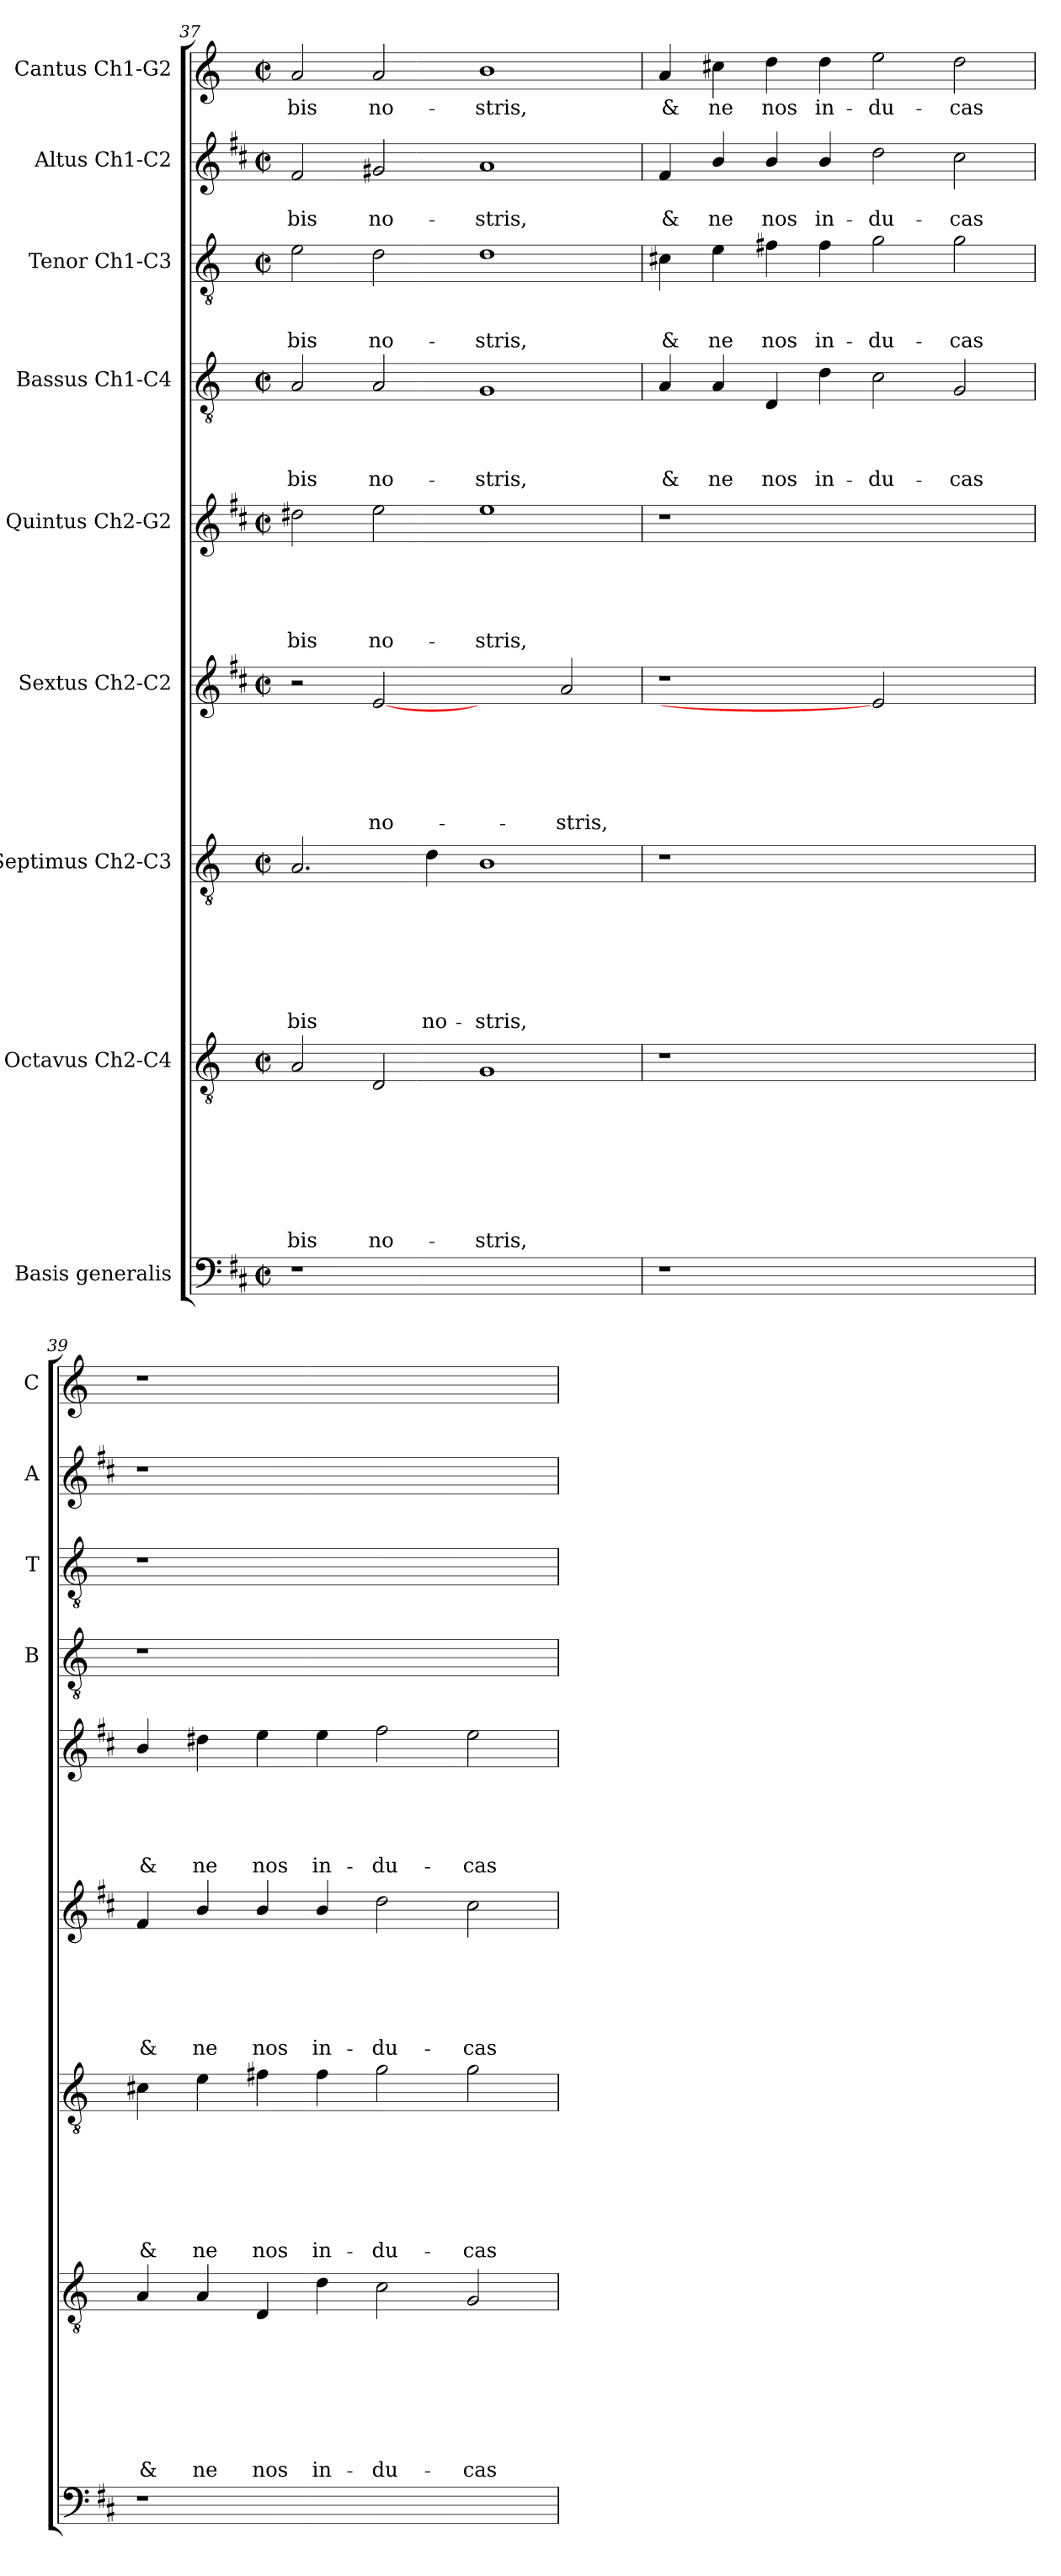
**kern	**kern	**text	**text	**text	**text	**text	**text	**text	**text	**kern	**text	**text	**text	**text	**text	**text	**text	**kern	**text	**text	**text	**text	**text	**text	**kern	**text	**text	**text	**text	**text	**kern	**text	**text	**text	**text	**kern	**text	**text	**text	**kern	**text	**text	**kern	**text
*part9	*part8	*part8	*part8	*part8	*part8	*part8	*part8	*part8	*part8	*part7	*part7	*part7	*part7	*part7	*part7	*part7	*part7	*part6	*part6	*part6	*part6	*part6	*part6	*part6	*part5	*part5	*part5	*part5	*part5	*part5	*part4	*part4	*part4	*part4	*part4	*part3	*part3	*part3	*part3	*part2	*part2	*part2	*part1	*part1
*staff9	*staff8	*staff8	*staff8	*staff8	*staff8	*staff8	*staff8	*staff8	*staff8	*staff7	*staff7	*staff7	*staff7	*staff7	*staff7	*staff7	*staff7	*staff6	*staff6	*staff6	*staff6	*staff6	*staff6	*staff6	*staff5	*staff5	*staff5	*staff5	*staff5	*staff5	*staff4	*staff4	*staff4	*staff4	*staff4	*staff3	*staff3	*staff3	*staff3	*staff2	*staff2	*staff2	*staff1	*staff1
*I"Basis generalis	*I"Octavus Ch2-C4	*	*	*	*	*	*	*	*	*I"Septimus Ch2-C3	*	*	*	*	*	*	*	*I"Sextus Ch2-C2	*	*	*	*	*	*	*I"Quintus Ch2-G2	*	*	*	*	*	*I"Bassus Ch1-C4	*	*	*	*	*I"Tenor Ch1-C3	*	*	*	*I"Altus Ch1-C2	*	*	*I"Cantus Ch1-G2	*
*	*	*	*	*	*	*	*	*	*	*	*	*	*	*	*	*	*	*	*	*	*	*	*	*	*	*	*	*	*	*	*I'B	*	*	*	*	*I'T	*	*	*	*I'A	*	*	*I'C	*
*clefF4	*clefGv2	*	*	*	*	*	*	*	*	*clefGv2	*	*	*	*	*	*	*	*clefG2	*	*	*	*	*	*	*clefG2	*	*	*	*	*	*clefGv2	*	*	*	*	*clefGv2	*	*	*	*clefG2	*	*	*clefG2	*
*ITrd1c2	*	*	*	*	*	*	*	*	*	*	*	*	*	*	*	*	*	*ITrd1c2	*	*	*	*	*	*	*ITrd1c2	*	*	*	*	*	*	*	*	*	*	*	*	*	*	*ITrd1c2	*	*	*	*
*k[]	*k[]	*	*	*	*	*	*	*	*	*k[]	*	*	*	*	*	*	*	*k[]	*	*	*	*	*	*	*k[]	*	*	*	*	*	*k[]	*	*	*	*	*k[]	*	*	*	*k[]	*	*	*k[]	*
*C:	*C:	*	*	*	*	*	*	*	*	*C:	*	*	*	*	*	*	*	*C:	*	*	*	*	*	*	*C:	*	*	*	*	*	*C:	*	*	*	*	*C:	*	*	*	*C:	*	*	*C:	*
*M2/2	*M2/2	*	*	*	*	*	*	*	*	*M2/2	*	*	*	*	*	*	*	*M2/2	*	*	*	*	*	*	*M2/2	*	*	*	*	*	*M2/2	*	*	*	*	*M2/2	*	*	*	*M2/2	*	*	*M2/2	*
*met(c|)	*met(c|)	*	*	*	*	*	*	*	*	*met(c|)	*	*	*	*	*	*	*	*met(c|)	*	*	*	*	*	*	*met(c|)	*	*	*	*	*	*met(c|)	*	*	*	*	*met(c|)	*	*	*	*met(c|)	*	*	*met(c|)	*
=37	=37	=37	=37	=37	=37	=37	=37	=37	=37	=37	=37	=37	=37	=37	=37	=37	=37	=37	=37	=37	=37	=37	=37	=37	=37	=37	=37	=37	=37	=37	=37	=37	=37	=37	=37	=37	=37	=37	=37	=37	=37	=37	=37	=37
!	!	!	!	!	!	!	!	!	!LO:LY:b	!	!	!	!	!	!	!	!LO:LY:b	!	!	!	!	!	!	!	!	!	!	!	!	!LO:LY:b	!	!	!	!	!LO:LY:b	!	!	!	!LO:LY:b	!	!	!LO:LY:b	!	!LO:LY:b
1r	2A/	.	.	.	.	.	.	.	-bis	2.A/	.	.	.	.	.	.	-bis	2r	.	.	.	.	.	.	2cc#X\	.	.	.	.	-bis	2A/	.	.	.	-bis	2e\	.	.	-bis	2e/	.	-bis	2a/	-bis
!	!	!	!	!	!	!	!	!	!LO:LY:b	!	!	!	!	!	!	!	!	!	!	!	!	!	!	!LO:LY:b	!	!	!	!	!	!LO:LY:b	!	!	!	!	!LO:LY:b	!	!	!	!LO:LY:b	!	!	!LO:LY:b	!	!LO:LY:b
.	2D/	.	.	.	.	.	.	.	no-	.	.	.	.	.	.	.	.	[2d	.	.	.	.	.	no-	2dd\	.	.	.	.	no-	2A/	.	.	.	no-	2d\	.	.	no-	2f#X/	.	no-	2a/	no-
!	!	!	!	!	!	!	!	!	!	!	!	!	!	!	!	!	!LO:LY:b	!	!	!	!	!	!	!	!	!	!	!	!	!	!	!	!	!	!	!	!	!	!	!	!	!	!	!
.	.	.	.	.	.	.	.	.	.	4d\	.	.	.	.	.	.	no-	.	.	.	.	.	.	.	.	.	.	.	.	.	.	.	.	.	.	.	.	.	.	.	.	.	.	.
!	!	!	!	!	!	!	!	!	!LO:LY:b	!	!	!	!	!	!	!	!LO:LY:b	!	!	!	!	!	!	!	!	!	!	!	!	!LO:LY:b	!	!	!	!	!LO:LY:b	!	!	!	!LO:LY:b	!	!	!LO:LY:b	!	!LO:LY:b
1ryy	1G	.	.	.	.	.	.	.	-stris,	1B	.	.	.	.	.	.	-stris,	2ryy	.	.	.	.	.	.	1dd	.	.	.	.	-stris,	1G	.	.	.	-stris,	1d	.	.	-stris,	1g	.	-stris,	1b	-stris,
!	!	!	!	!	!	!	!	!	!	!	!	!	!	!	!	!	!	!	!	!	!	!	!	!LO:LY:b	!	!	!	!	!	!	!	!	!	!	!	!	!	!	!	!	!	!	!	!
.	.	.	.	.	.	.	.	.	.	.	.	.	.	.	.	.	.	2g/	.	.	.	.	.	-stris,	.	.	.	.	.	.	.	.	.	.	.	.	.	.	.	.	.	.	.	.
!!LO:LB:g=z
=38	=38	=38	=38	=38	=38	=38	=38	=38	=38	=38	=38	=38	=38	=38	=38	=38	=38	=38	=38	=38	=38	=38	=38	=38	=38	=38	=38	=38	=38	=38	=38	=38	=38	=38	=38	=38	=38	=38	=38	=38	=38	=38	=38	=38
!	!	!	!	!	!	!	!	!	!	!	!	!	!	!	!	!	!	!	!	!	!	!	!	!	!	!	!	!	!	!	!	!	!	!	!LO:LY:b	!	!	!	!LO:LY:b	!	!	!LO:LY:b	!	!LO:LY:b
1r	1r	.	.	.	.	.	.	.	.	1r	.	.	.	.	.	.	.	1r	.	.	.	.	.	.	1r	.	.	.	.	.	4A/	.	.	.	&	4c#X\	.	.	&	4e/	.	&	4a/	&
!	!	!	!	!	!	!	!	!	!	!	!	!	!	!	!	!	!	!	!	!	!	!	!	!	!	!	!	!	!	!	!	!	!	!	!LO:LY:b	!	!	!	!LO:LY:b	!	!	!LO:LY:b	!	!LO:LY:b
.	.	.	.	.	.	.	.	.	.	.	.	.	.	.	.	.	.	.	.	.	.	.	.	.	.	.	.	.	.	.	4A/	.	.	.	ne	4e\	.	.	ne	4a/	.	ne	4cc#X\	ne
!	!	!	!	!	!	!	!	!	!	!	!	!	!	!	!	!	!	!	!	!	!	!	!	!	!	!	!	!	!	!	!	!	!	!	!LO:LY:b	!	!	!	!LO:LY:b	!	!	!LO:LY:b	!	!LO:LY:b
.	.	.	.	.	.	.	.	.	.	.	.	.	.	.	.	.	.	.	.	.	.	.	.	.	.	.	.	.	.	.	4D/	.	.	.	nos	4f#X\	.	.	nos	4a/	.	nos	4dd\	nos
!	!	!	!	!	!	!	!	!	!	!	!	!	!	!	!	!	!	!	!	!	!	!	!	!	!	!	!	!	!	!	!	!	!	!	!LO:LY:b	!	!	!	!LO:LY:b	!	!	!LO:LY:b	!	!LO:LY:b
.	.	.	.	.	.	.	.	.	.	.	.	.	.	.	.	.	.	.	.	.	.	.	.	.	.	.	.	.	.	.	4d\	.	.	.	in-	4f#\	.	.	in-	4a/	.	in-	4dd\	in-
!	!	!	!	!	!	!	!	!	!	!	!	!	!	!	!	!	!	!	!	!	!	!	!	!	!	!	!	!	!	!	!	!	!	!	!LO:LY:b	!	!	!	!LO:LY:b	!	!	!LO:LY:b	!	!LO:LY:b
1ryy	1ryy	.	.	.	.	.	.	.	.	1ryy	.	.	.	.	.	.	.	2d]	.	.	.	.	.	.	1ryy	.	.	.	.	.	2c\	.	.	.	-du-	2g\	.	.	-du-	2cc\	.	-du-	2ee\	-du-
!	!	!	!	!	!	!	!	!	!	!	!	!	!	!	!	!	!	!	!	!	!	!	!	!	!	!	!	!	!	!	!	!	!	!	!LO:LY:b	!	!	!	!LO:LY:b	!	!	!LO:LY:b	!	!LO:LY:b
.	.	.	.	.	.	.	.	.	.	.	.	.	.	.	.	.	.	2ryy	.	.	.	.	.	.	.	.	.	.	.	.	2G/	.	.	.	-cas	2g\	.	.	-cas	2b\	.	-cas	2dd\	-cas
=39	=39	=39	=39	=39	=39	=39	=39	=39	=39	=39	=39	=39	=39	=39	=39	=39	=39	=39	=39	=39	=39	=39	=39	=39	=39	=39	=39	=39	=39	=39	=39	=39	=39	=39	=39	=39	=39	=39	=39	=39	=39	=39	=39	=39
!	!	!	!	!	!	!	!	!	!LO:LY:b	!	!	!	!	!	!	!	!LO:LY:b	!	!	!	!	!	!	!LO:LY:b	!	!	!	!	!	!LO:LY:b	!	!	!	!	!	!	!	!	!	!	!	!	!	!
1r	4A/	.	.	.	.	.	.	.	&	4c#X\	.	.	.	.	.	.	&	4e/	.	.	.	.	.	&	4a/	.	.	.	.	&	1r	.	.	.	.	1r	.	.	.	1r	.	.	1r	.
!	!	!	!	!	!	!	!	!	!LO:LY:b	!	!	!	!	!	!	!	!LO:LY:b	!	!	!	!	!	!	!LO:LY:b	!	!	!	!	!	!LO:LY:b	!	!	!	!	!	!	!	!	!	!	!	!	!	!
.	4A/	.	.	.	.	.	.	.	ne	4e\	.	.	.	.	.	.	ne	4a/	.	.	.	.	.	ne	4cc#X\	.	.	.	.	ne	.	.	.	.	.	.	.	.	.	.	.	.	.	.
!	!	!	!	!	!	!	!	!	!LO:LY:b	!	!	!	!	!	!	!	!LO:LY:b	!	!	!	!	!	!	!LO:LY:b	!	!	!	!	!	!LO:LY:b	!	!	!	!	!	!	!	!	!	!	!	!	!	!
.	4D/	.	.	.	.	.	.	.	nos	4f#X\	.	.	.	.	.	.	nos	4a/	.	.	.	.	.	nos	4dd\	.	.	.	.	nos	.	.	.	.	.	.	.	.	.	.	.	.	.	.
!	!	!	!	!	!	!	!	!	!LO:LY:b	!	!	!	!	!	!	!	!LO:LY:b	!	!	!	!	!	!	!LO:LY:b	!	!	!	!	!	!LO:LY:b	!	!	!	!	!	!	!	!	!	!	!	!	!	!
.	4d\	.	.	.	.	.	.	.	in-	4f#\	.	.	.	.	.	.	in-	4a/	.	.	.	.	.	in-	4dd\	.	.	.	.	in-	.	.	.	.	.	.	.	.	.	.	.	.	.	.
!	!	!	!	!	!	!	!	!	!LO:LY:b	!	!	!	!	!	!	!	!LO:LY:b	!	!	!	!	!	!	!LO:LY:b	!	!	!	!	!	!LO:LY:b	!	!	!	!	!	!	!	!	!	!	!	!	!	!
1ryy	2c\	.	.	.	.	.	.	.	-du-	2g\	.	.	.	.	.	.	-du-	2cc\	.	.	.	.	.	-du-	2ee\	.	.	.	.	-du-	1ryy	.	.	.	.	1ryy	.	.	.	1ryy	.	.	1ryy	.
!	!	!	!	!	!	!	!	!	!LO:LY:b	!	!	!	!	!	!	!	!LO:LY:b	!	!	!	!	!	!	!LO:LY:b	!	!	!	!	!	!LO:LY:b	!	!	!	!	!	!	!	!	!	!	!	!	!	!
.	2G/	.	.	.	.	.	.	.	-cas	2g\	.	.	.	.	.	.	-cas	2b\	.	.	.	.	.	-cas	2dd\	.	.	.	.	-cas	.	.	.	.	.	.	.	.	.	.	.	.	.	.
=	=	=	=	=	=	=	=	=	=	=	=	=	=	=	=	=	=	=	=	=	=	=	=	=	=	=	=	=	=	=	=	=	=	=	=	=	=	=	=	=	=	=	=	=
*-	*-	*-	*-	*-	*-	*-	*-	*-	*-	*-	*-	*-	*-	*-	*-	*-	*-	*-	*-	*-	*-	*-	*-	*-	*-	*-	*-	*-	*-	*-	*-	*-	*-	*-	*-	*-	*-	*-	*-	*-	*-	*-	*-	*-
